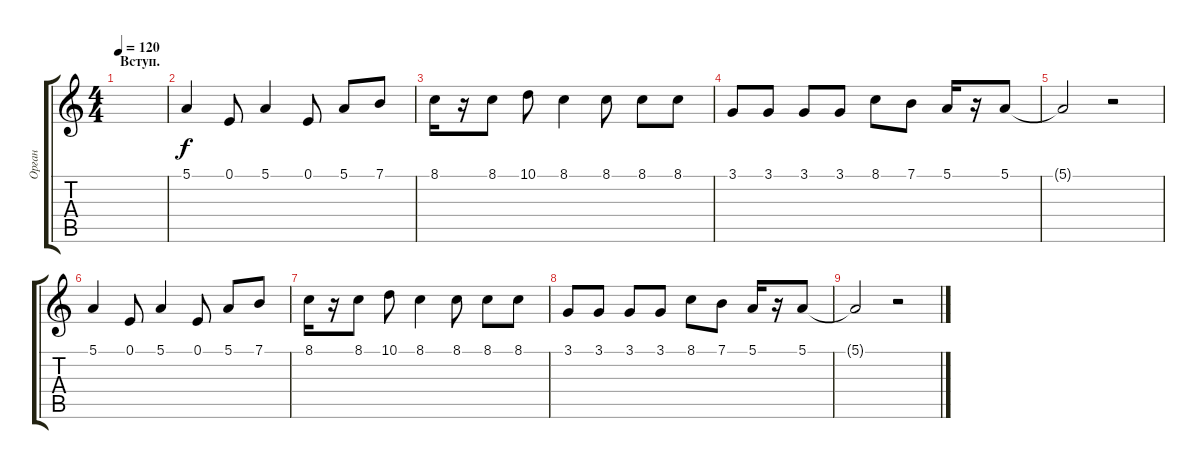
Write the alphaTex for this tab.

\track ("Орган" "Орган") {instrument rockorgan}
\staff {score tabs}
\tuning (E4 B3 G3 D3 A2 E2) {hide}
\ts (4 4)
\section ("" "Вступ.")
\tempo 120
\clef g2
\ks c
|
5.1.4 0.1.8 5.1.4 0.1.8 5.1.8 7.1.8 |
8.1.16 r.16 8.1.8 10.1.8 8.1.4 8.1.8 8.1.8 8.1.8 |
3.1.8 3.1.8 3.1.8 3.1.8 8.1.8 7.1.8 5.1.16 r.16 5.1.8 |
5.1{t}.2 r.2 |
5.1.4 0.1.8 5.1.4 0.1.8 5.1.8 7.1.8 |
8.1.16 r.16 8.1.8 10.1.8 8.1.4 8.1.8 8.1.8 8.1.8 |
3.1.8 3.1.8 3.1.8 3.1.8 8.1.8 7.1.8 5.1.16 r.16 5.1.8 |
5.1{t}.2 r.2
